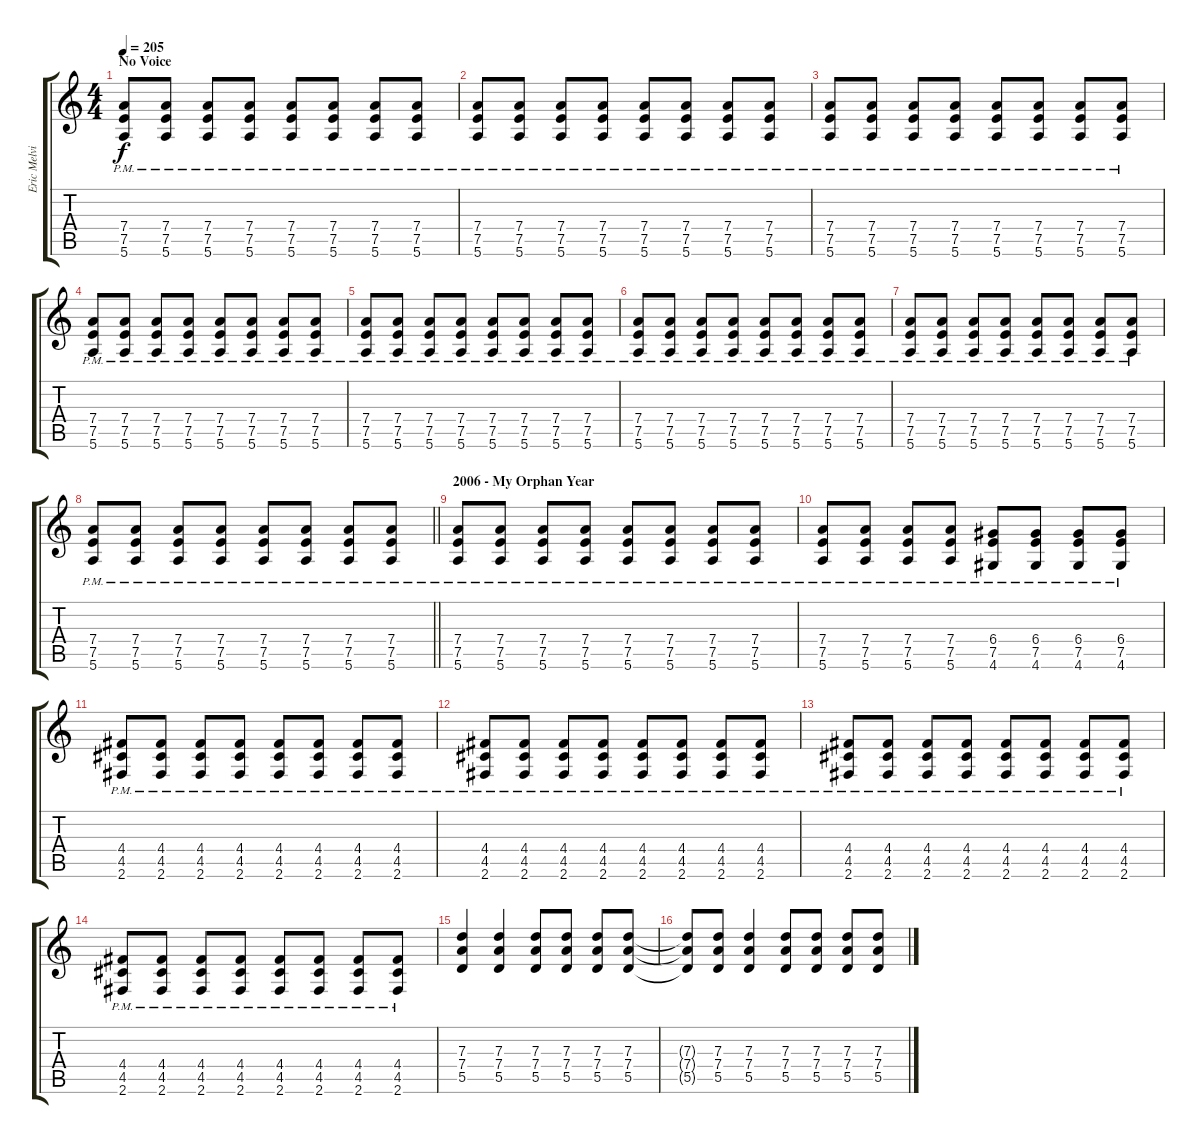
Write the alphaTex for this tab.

\track ("Eric Melvin" "Eric Melvi") {instrument overdrivenguitar}
\staff {score tabs}
\tuning (E4 B3 G3 D3 A2 E2) {hide}
\ts (4 4)
\section ("" "No Voice")
\tempo 205
\clef g2
\ks c
(7.4{pm} 7.5{pm} 5.6{pm}).8{dy f} (7.4{pm} 7.5{pm} 5.6{pm}).8 (7.4{pm} 7.5{pm} 5.6{pm}).8 (7.4{pm} 7.5{pm} 5.6{pm}).8 (7.4{pm} 7.5{pm} 5.6{pm}).8 (7.4{pm} 7.5{pm} 5.6{pm}).8 (7.4{pm} 7.5{pm} 5.6{pm}).8 (7.4{pm} 7.5{pm} 5.6{pm}).8 |
(7.4{pm} 7.5{pm} 5.6{pm}).8 (7.4{pm} 7.5{pm} 5.6{pm}).8 (7.4{pm} 7.5{pm} 5.6{pm}).8 (7.4{pm} 7.5{pm} 5.6{pm}).8 (7.4{pm} 7.5{pm} 5.6{pm}).8 (7.4{pm} 7.5{pm} 5.6{pm}).8 (7.4{pm} 7.5{pm} 5.6{pm}).8 (7.4{pm} 7.5{pm} 5.6{pm}).8 |
(7.4{pm} 7.5{pm} 5.6{pm}).8 (7.4{pm} 7.5{pm} 5.6{pm}).8 (7.4{pm} 7.5{pm} 5.6{pm}).8 (7.4{pm} 7.5{pm} 5.6{pm}).8 (7.4{pm} 7.5{pm} 5.6{pm}).8 (7.4{pm} 7.5{pm} 5.6{pm}).8 (7.4{pm} 7.5{pm} 5.6{pm}).8 (7.4{pm} 7.5{pm} 5.6{pm}).8 |
(7.4{pm} 7.5{pm} 5.6{pm}).8 (7.4{pm} 7.5{pm} 5.6{pm}).8 (7.4{pm} 7.5{pm} 5.6{pm}).8 (7.4{pm} 7.5{pm} 5.6{pm}).8 (7.4{pm} 7.5{pm} 5.6{pm}).8 (7.4{pm} 7.5{pm} 5.6{pm}).8 (7.4{pm} 7.5{pm} 5.6{pm}).8 (7.4{pm} 7.5{pm} 5.6{pm}).8 |
(7.4{pm} 7.5{pm} 5.6{pm}).8 (7.4{pm} 7.5{pm} 5.6{pm}).8 (7.4{pm} 7.5{pm} 5.6{pm}).8 (7.4{pm} 7.5{pm} 5.6{pm}).8 (7.4{pm} 7.5{pm} 5.6{pm}).8 (7.4{pm} 7.5{pm} 5.6{pm}).8 (7.4{pm} 7.5{pm} 5.6{pm}).8 (7.4{pm} 7.5{pm} 5.6{pm}).8 |
(7.4{pm} 7.5{pm} 5.6{pm}).8 (7.4{pm} 7.5{pm} 5.6{pm}).8 (7.4{pm} 7.5{pm} 5.6{pm}).8 (7.4{pm} 7.5{pm} 5.6{pm}).8 (7.4{pm} 7.5{pm} 5.6{pm}).8 (7.4{pm} 7.5{pm} 5.6{pm}).8 (7.4{pm} 7.5{pm} 5.6{pm}).8 (7.4{pm} 7.5{pm} 5.6{pm}).8 |
(7.4{pm} 7.5{pm} 5.6{pm}).8 (7.4{pm} 7.5{pm} 5.6{pm}).8 (7.4{pm} 7.5{pm} 5.6{pm}).8 (7.4{pm} 7.5{pm} 5.6{pm}).8 (7.4{pm} 7.5{pm} 5.6{pm}).8 (7.4{pm} 7.5{pm} 5.6{pm}).8 (7.4{pm} 7.5{pm} 5.6{pm}).8 (7.4{pm} 7.5{pm} 5.6{pm}).8 |
\barLineRight lightlight
(7.4{pm} 7.5{pm} 5.6{pm}).8 (7.4{pm} 7.5{pm} 5.6{pm}).8 (7.4{pm} 7.5{pm} 5.6{pm}).8 (7.4{pm} 7.5{pm} 5.6{pm}).8 (7.4{pm} 7.5{pm} 5.6{pm}).8 (7.4{pm} 7.5{pm} 5.6{pm}).8 (7.4{pm} 7.5{pm} 5.6{pm}).8 (7.4{pm} 7.5{pm} 5.6{pm}).8 |
\section ("" "2006 - My Orphan Year")
(7.4{pm} 7.5{pm} 5.6{pm}).8 (7.4{pm} 7.5{pm} 5.6{pm}).8 (7.4{pm} 7.5{pm} 5.6{pm}).8 (7.4{pm} 7.5{pm} 5.6{pm}).8 (7.4{pm} 7.5{pm} 5.6{pm}).8 (7.4{pm} 7.5{pm} 5.6{pm}).8 (7.4{pm} 7.5{pm} 5.6{pm}).8 (7.4{pm} 7.5{pm} 5.6{pm}).8 |
(7.4{pm} 7.5{pm} 5.6{pm}).8 (7.4{pm} 7.5{pm} 5.6{pm}).8 (7.4{pm} 7.5{pm} 5.6{pm}).8 (7.4{pm} 7.5{pm} 5.6{pm}).8 (6.4{pm} 7.5{pm} 4.6{pm}).8 (6.4{pm} 7.5{pm} 4.6{pm}).8 (6.4{pm} 7.5{pm} 4.6{pm}).8 (6.4{pm} 7.5{pm} 4.6{pm}).8 |
(4.4{pm} 4.5{pm} 2.6{pm}).8 (4.4{pm} 4.5{pm} 2.6{pm}).8 (4.4{pm} 4.5{pm} 2.6{pm}).8 (4.4{pm} 4.5{pm} 2.6{pm}).8 (4.4{pm} 4.5{pm} 2.6{pm}).8 (4.4{pm} 4.5{pm} 2.6{pm}).8 (4.4{pm} 4.5{pm} 2.6{pm}).8 (4.4{pm} 4.5{pm} 2.6{pm}).8 |
(4.4{pm} 4.5{pm} 2.6{pm}).8 (4.4{pm} 4.5{pm} 2.6{pm}).8 (4.4{pm} 4.5{pm} 2.6{pm}).8 (4.4{pm} 4.5{pm} 2.6{pm}).8 (4.4{pm} 4.5{pm} 2.6{pm}).8 (4.4{pm} 4.5{pm} 2.6{pm}).8 (4.4{pm} 4.5{pm} 2.6{pm}).8 (4.4{pm} 4.5{pm} 2.6{pm}).8 |
(4.4{pm} 4.5{pm} 2.6{pm}).8 (4.4{pm} 4.5{pm} 2.6{pm}).8 (4.4{pm} 4.5{pm} 2.6{pm}).8 (4.4{pm} 4.5{pm} 2.6{pm}).8 (4.4{pm} 4.5{pm} 2.6{pm}).8 (4.4{pm} 4.5{pm} 2.6{pm}).8 (4.4{pm} 4.5{pm} 2.6{pm}).8 (4.4{pm} 4.5{pm} 2.6{pm}).8 |
(4.4{pm} 4.5{pm} 2.6{pm}).8 (4.4{pm} 4.5{pm} 2.6{pm}).8 (4.4{pm} 4.5{pm} 2.6{pm}).8 (4.4{pm} 4.5{pm} 2.6{pm}).8 (4.4{pm} 4.5{pm} 2.6{pm}).8 (4.4{pm} 4.5{pm} 2.6{pm}).8 (4.4{pm} 4.5{pm} 2.6{pm}).8 (4.4{pm} 4.5{pm} 2.6{pm}).8 |
(7.3 7.4 5.5).4 (7.3 7.4 5.5).4 (7.3 7.4 5.5).8 (7.3 7.4 5.5).8 (7.3 7.4 5.5).8 (7.3 7.4 5.5).8 |
(7.3{t} 7.4{t} 5.5{t}).8 (7.3 7.4 5.5).8 (7.3 7.4 5.5).4 (7.3 7.4 5.5).8 (7.3 7.4 5.5).8 (7.3 7.4 5.5).8 (7.3 7.4 5.5).8
